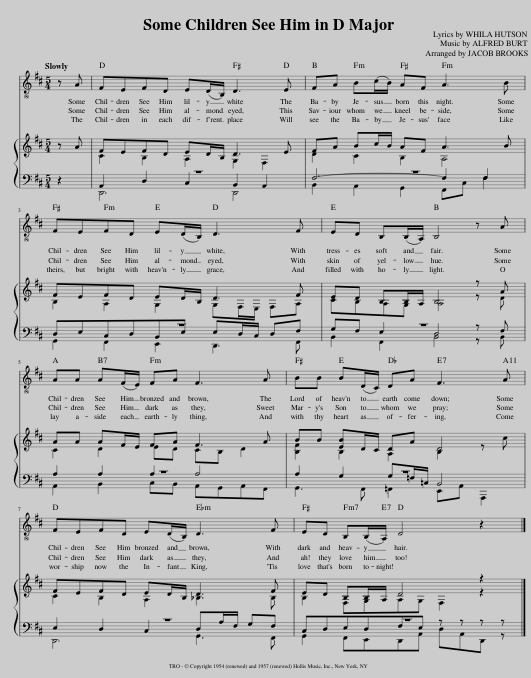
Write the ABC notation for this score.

X:1
%%score 1 { ( 2 3 ) | ( 4 5 ) }
L:1/8
Q:1/4=92
M:5/4
I:linebreak $
K:D
V:1 treble
V:2 treble
V:3 treble
V:4 bass
V:5 bass
V:1
 z A | FEFD E(D/B,/) D3 E | FA B(c/B/) AF A3 B |$ FEFD E(D/B,/) D3 F | ED B,(B,/A,/) B,4 z A |$ %5
 AA A(F/E/) FA F3 A | BB B(D/C/) DA F3 A |$ FEFD E(D/B,/) D3 F | ED B,(B,/A,/) D4 z2 |] %9
V:2
 z A | FEFD ED/B,/ D3 E | FA Bc/B/ AF A3 B |$ FEFD ED/B,/ D3 F | ED B,B,/A,/ B,4 z A |$ %5
 AA AF/E/ FA F3 A | BB [EB]D/C/ DA D4 |$ FEFD ED/B,/ D3 F | ED B,B,/A,/ D4 z2 |] %9
V:3
 x2 | C2 B,2 A,2 G,2 F,2 | D2 C2 B,2 A,4 |$ B,2 A,2 G,2 G,F,/E,/ F,A, | CB,A,G, A,4 z D |$ %5
 C2 D2 ED CB, D2 | [B,F]2 B,2 A,2 B,2 z c |$ C2 B,2 A,2 _B,3 B, | B,2 F,G,A,G, F,2 z2 |] %9
V:4
 x2 | A,,2 D,2 C,2 B,,2 A,,2 | F,6- F,2 F,2 |$ D,E,C,D,B,,E, E,D,/C,/ D,F, | G,F, E,2 D,4 z F, |$ %5
 A,2 A,2 A,2 A,4 | A,2 G,2 G,=F,/=C,/ B,,4 |$ E,2 D,2 C,2 D,A,/F,/ G,F, | C,D,E,D,F,E, z z z z |] %9
V:5
 x2 | D,,6 D,,4 | B,,2 A,,2 G,,2 F,,C, F,2 |$ G,,2 F,,2 E,,2 D,,3 F,, | B,,2 F,,2 B,,4 z B,, |$ %5
 A,,2 B,,2 C,B,, A,,G,,A,,F,, | G,,3 F,, =F,,2 E,,A,, A,,,2 |$ D,,6 G,,3 F,, | G,,2 F,,E,,D,,A,, D,A,,D,, z |] %9
